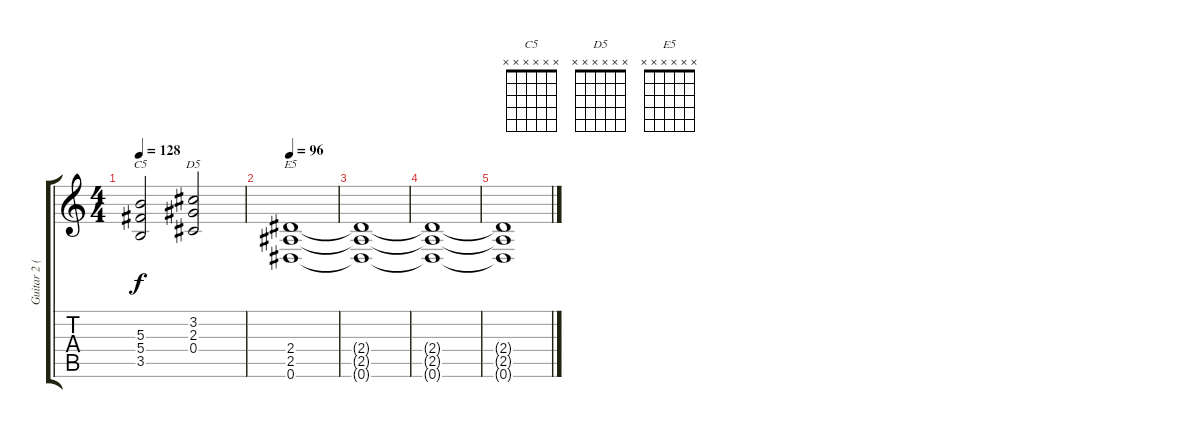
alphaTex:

\track ("Guitar 2 (Izzy)" "Guitar 2 (") {instrument distortionguitar}
\staff {score tabs}
\tuning (Eb4 Bb3 Gb3 Db3 Ab2 Eb2) {hide}
\chord ("C5" x x x x x x)
\chord ("D5" x x x x x x)
\chord ("E5" x x x x x x)
\ts (4 4)
\tempo 128
\clef g2
\ks c
(5.3 5.4 3.5).2{ch "C5" dy f} (3.2 2.3 0.4).2{ch "D5"} |
\tempo 96
(2.4 2.5 0.6).1{ch "E5"} |
(2.4{t} 2.5{t} 0.6{t}).1 |
(2.4{t} 2.5{t} 0.6{t}).1 |
(2.4{t} 2.5{t} 0.6{t}).1
